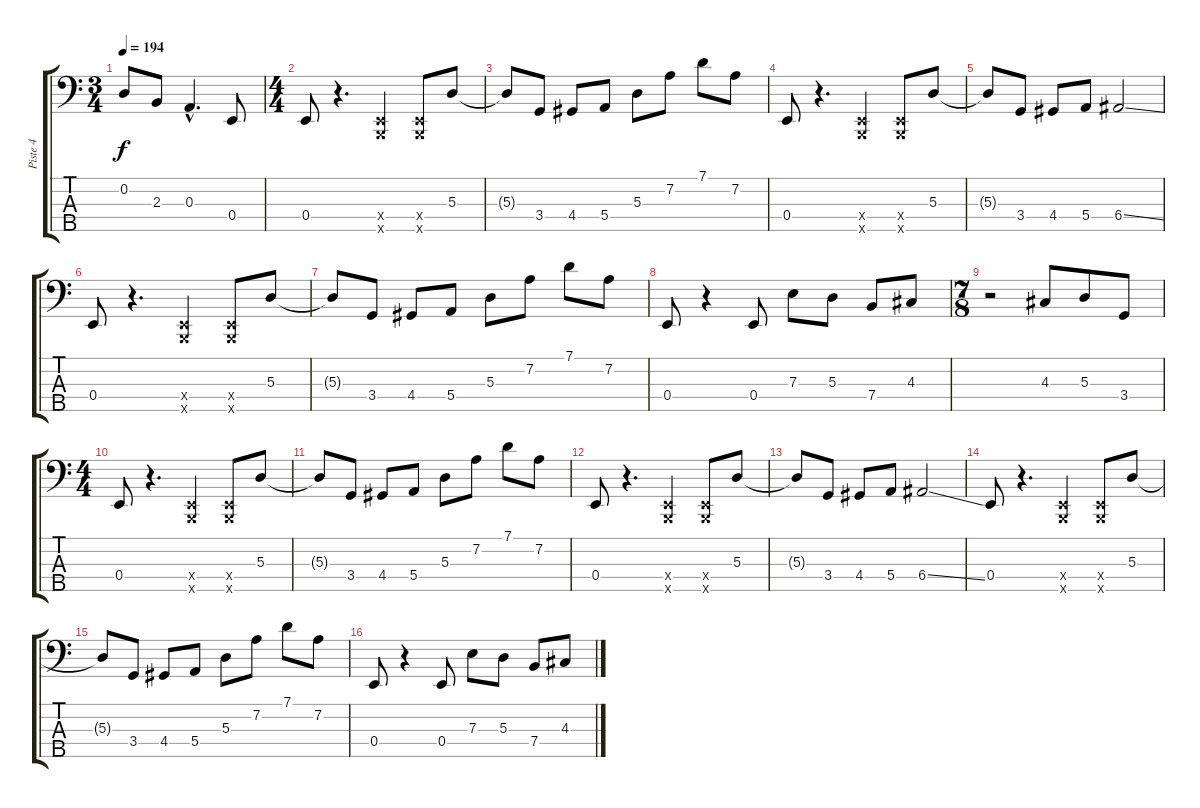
\track ("Piste 4" "Piste 4") {instrument electricbassfinger}
\staff {score tabs}
\tuning (G2 D2 A1 E1 B0) {hide}
\ts (3 4)
\tempo 194
\clef f4
\ks c
0.2.8{dy f} 2.3.8 0.3{hac}.4{d} 0.4.8 |
\ts (4 4)
0.4.8 r.4{d} (0.4{x} 0.5{x}).4 (0.4{x} 0.5{x}).8 5.3.8 |
5.3{t}.8 3.4.8 4.4.8 5.4.8 5.3.8 7.2.8 7.1.8 7.2.8 |
0.4.8 r.4{d} (0.4{x} 0.5{x}).4 (0.4{x} 0.5{x}).8 5.3.8 |
5.3{t}.8 3.4.8 4.4.8 5.4.8 6.4{ss}.2 |
0.4.8 r.4{d} (0.4{x} 0.5{x}).4 (0.4{x} 0.5{x}).8 5.3.8 |
5.3{t}.8 3.4.8 4.4.8 5.4.8 5.3.8 7.2.8 7.1.8 7.2.8 |
0.4.8 r.4 0.4.8 7.3.8 5.3.8 7.4.8 4.3.8 |
\ts (7 8)
r.2 4.3.8 5.3.8 3.4.8 |
\ts (4 4)
0.4.8 r.4{d} (0.4{x} 0.5{x}).4 (0.4{x} 0.5{x}).8 5.3.8 |
5.3{t}.8 3.4.8 4.4.8 5.4.8 5.3.8 7.2.8 7.1.8 7.2.8 |
0.4.8 r.4{d} (0.4{x} 0.5{x}).4 (0.4{x} 0.5{x}).8 5.3.8 |
5.3{t}.8 3.4.8 4.4.8 5.4.8 6.4{ss}.2 |
0.4.8 r.4{d} (0.4{x} 0.5{x}).4 (0.4{x} 0.5{x}).8 5.3.8 |
5.3{t}.8 3.4.8 4.4.8 5.4.8 5.3.8 7.2.8 7.1.8 7.2.8 |
0.4.8 r.4 0.4.8 7.3.8 5.3.8 7.4.8 4.3.8
